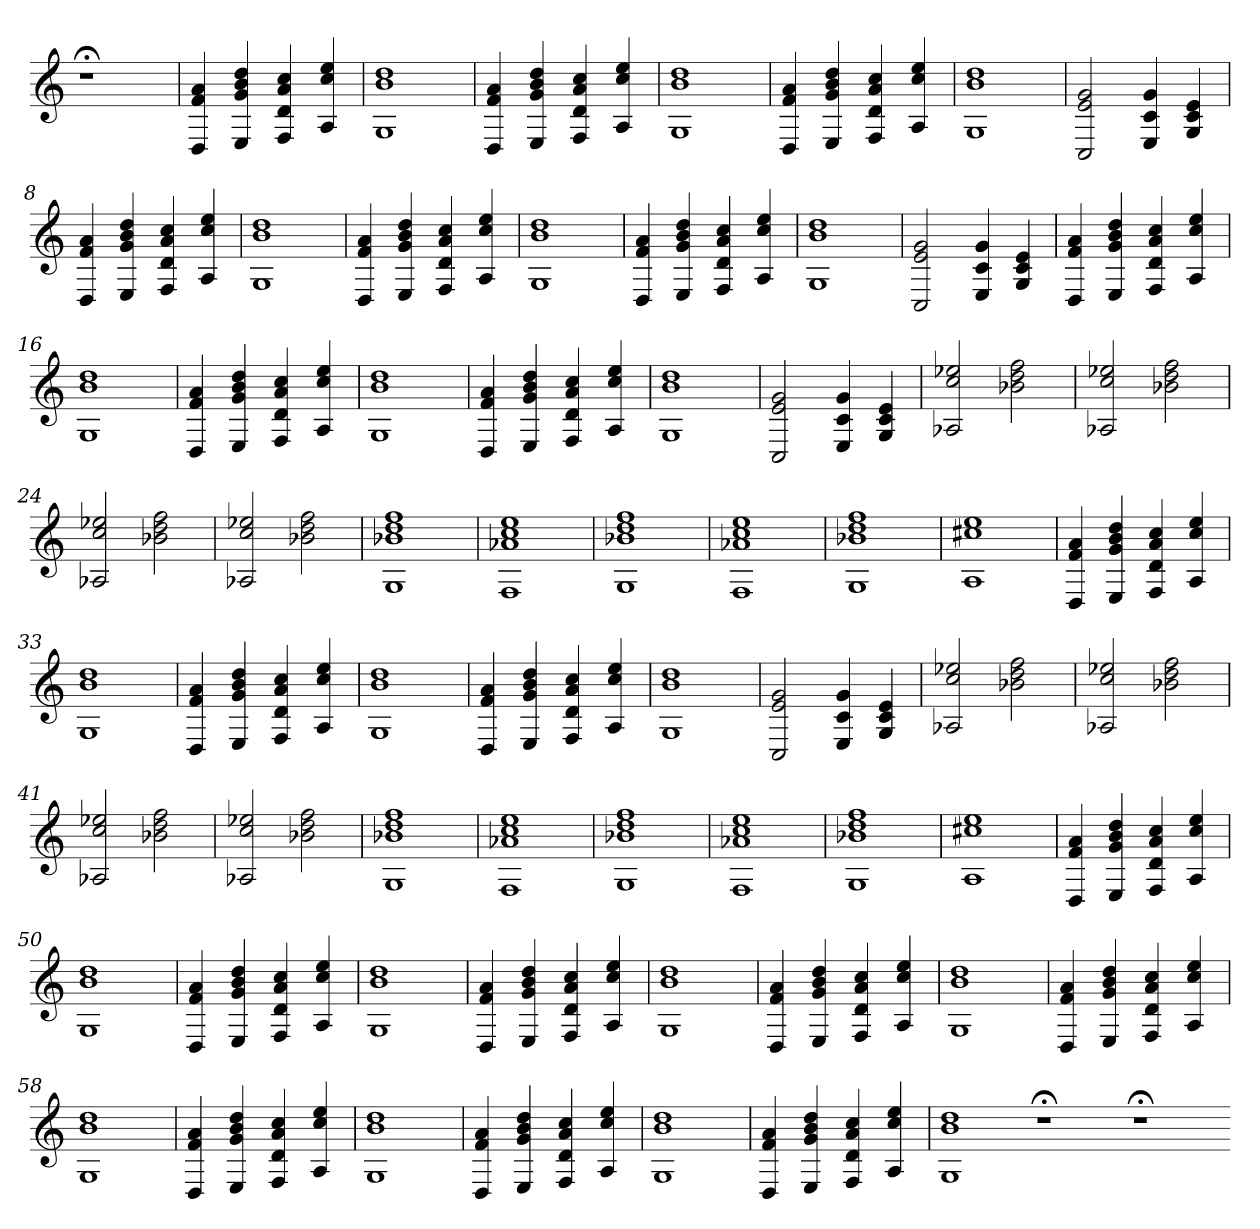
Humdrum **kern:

**kern
*part1
*staff1
=
1r;<
=1
4D 4f 4a
4E 4g 4b 4dd
4F 4d 4a 4cc
4A 4cc 4ee
=2
1G 1b 1dd
=3
4D 4f 4a
4E 4g 4b 4dd
4F 4d 4a 4cc
4A 4cc 4ee
=4
1G 1b 1dd
=5
4D 4f 4a
4E 4g 4b 4dd
4F 4d 4a 4cc
4A 4cc 4ee
=6
1G 1b 1dd
=7
2C 2e 2g
4E 4c 4g
4G 4c 4e
=8
4D 4f 4a
4E 4g 4b 4dd
4F 4d 4a 4cc
4A 4cc 4ee
=9
1G 1b 1dd
=10
4D 4f 4a
4E 4g 4b 4dd
4F 4d 4a 4cc
4A 4cc 4ee
=11
1G 1b 1dd
=12
4D 4f 4a
4E 4g 4b 4dd
4F 4d 4a 4cc
4A 4cc 4ee
=13
1G 1b 1dd
=14
2C 2e 2g
4E 4c 4g
4G 4c 4e
=15
4D 4f 4a
4E 4g 4b 4dd
4F 4d 4a 4cc
4A 4cc 4ee
=16
1G 1b 1dd
=17
4D 4f 4a
4E 4g 4b 4dd
4F 4d 4a 4cc
4A 4cc 4ee
=18
1G 1b 1dd
=19
4D 4f 4a
4E 4g 4b 4dd
4F 4d 4a 4cc
4A 4cc 4ee
=20
1G 1b 1dd
=21
2C 2e 2g
4E 4c 4g
4G 4c 4e
=22
2A-X 2cc 2ee-X
2b-X 2dd 2ff
=23
2A-X 2cc 2ee-X
2b-X 2dd 2ff
=24
2A-X 2cc 2ee-X
2b-X 2dd 2ff
=25
2A-X 2cc 2ee-X
2b-X 2dd 2ff
=26
1G 1b-X 1dd 1ff
=27
1F 1a-X 1cc 1ee
=28
1G 1b-X 1dd 1ff
=29
1F 1a-X 1cc 1ee
=30
1G 1b-X 1dd 1ff
=31
1A 1cc#X 1ee
=32
4D 4f 4a
4E 4g 4b 4dd
4F 4d 4a 4cc
4A 4cc 4ee
=33
1G 1b 1dd
=34
4D 4f 4a
4E 4g 4b 4dd
4F 4d 4a 4cc
4A 4cc 4ee
=35
1G 1b 1dd
=36
4D 4f 4a
4E 4g 4b 4dd
4F 4d 4a 4cc
4A 4cc 4ee
=37
1G 1b 1dd
=38
2C 2e 2g
4E 4c 4g
4G 4c 4e
=39
2A-X 2cc 2ee-X
2b-X 2dd 2ff
=40
2A-X 2cc 2ee-X
2b-X 2dd 2ff
=41
2A-X 2cc 2ee-X
2b-X 2dd 2ff
=42
2A-X 2cc 2ee-X
2b-X 2dd 2ff
=43
1G 1b-X 1dd 1ff
=44
1F 1a-X 1cc 1ee
=45
1G 1b-X 1dd 1ff
=46
1F 1a-X 1cc 1ee
=47
1G 1b-X 1dd 1ff
=48
1A 1cc#X 1ee
=49
4D 4f 4a
4E 4g 4b 4dd
4F 4d 4a 4cc
4A 4cc 4ee
=50
1G 1b 1dd
=51
4D 4f 4a
4E 4g 4b 4dd
4F 4d 4a 4cc
4A 4cc 4ee
=52
1G 1b 1dd
=53
4D 4f 4a
4E 4g 4b 4dd
4F 4d 4a 4cc
4A 4cc 4ee
=54
1G 1b 1dd
=55
4D 4f 4a
4E 4g 4b 4dd
4F 4d 4a 4cc
4A 4cc 4ee
=56
1G 1b 1dd
=57
4D 4f 4a
4E 4g 4b 4dd
4F 4d 4a 4cc
4A 4cc 4ee
=58
1G 1b 1dd
=59
4D 4f 4a
4E 4g 4b 4dd
4F 4d 4a 4cc
4A 4cc 4ee
=60
1G 1b 1dd
=61
4D 4f 4a
4E 4g 4b 4dd
4F 4d 4a 4cc
4A 4cc 4ee
=62
1G 1b 1dd
=63
4D 4f 4a
4E 4g 4b 4dd
4F 4d 4a 4cc
4A 4cc 4ee
=64
1G 1b 1dd
1r;<
1r;<
=-
*-
